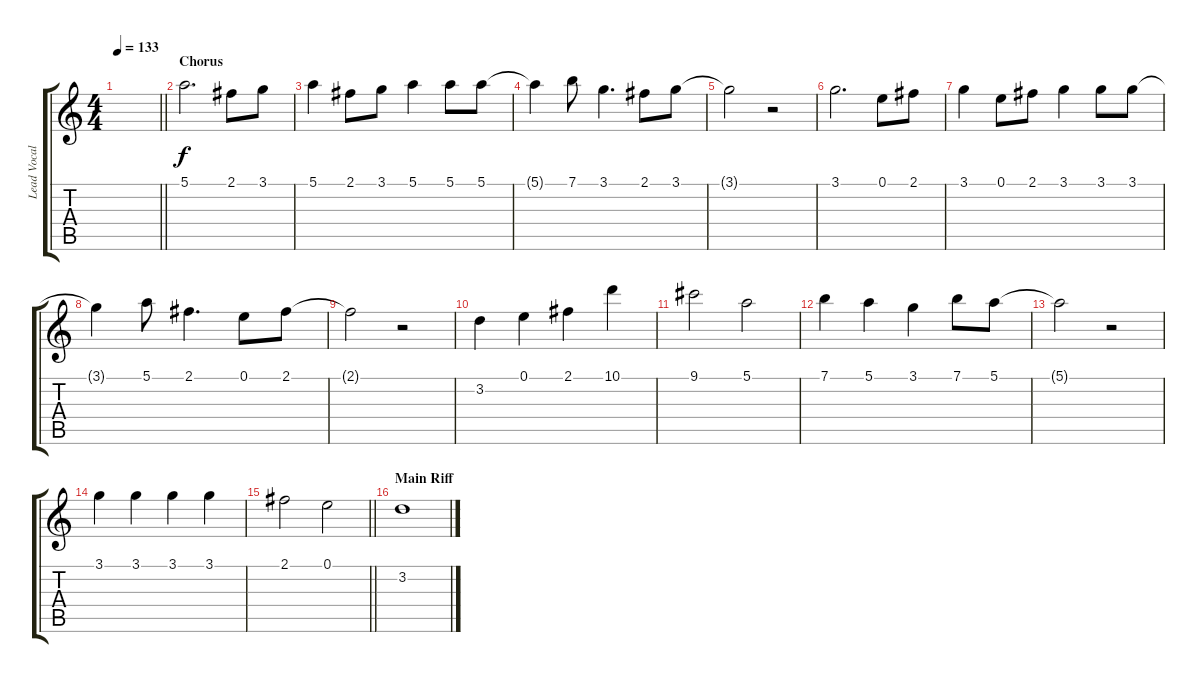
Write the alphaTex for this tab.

\track ("Lead Vocals" "Lead Vocal") {instrument electricguitarjazz}
\staff {score tabs}
\tuning (E4 B3 G3 D3 A2 E2) {hide}
\ts (4 4)
\tempo 133
\clef g2
\barLineRight lightlight
\ks c
|
\section ("" "Chorus")
5.1.2{d} 2.1.8 3.1.8 |
5.1.4 2.1.8 3.1.8 5.1.4 5.1.8 5.1.8 |
5.1{t}.4 7.1.8 3.1.4{d} 2.1.8 3.1.8 |
3.1{t}.2 r.2 |
3.1.2{d} 0.1.8 2.1.8 |
3.1.4 0.1.8 2.1.8 3.1.4 3.1.8 3.1.8 |
3.1{t}.4 5.1.8 2.1.4{d} 0.1.8 2.1.8 |
2.1{t}.2 r.2 |
3.2.4 0.1.4 2.1.4 10.1.4 |
9.1.2 5.1.2 |
7.1.4 5.1.4 3.1.4 7.1.8 5.1.8 |
5.1{t}.2 r.2 |
3.1.4 3.1.4 3.1.4 3.1.4 |
\barLineRight lightlight
2.1.2 0.1.2 |
\section ("" "Main Riff")
3.2.1
